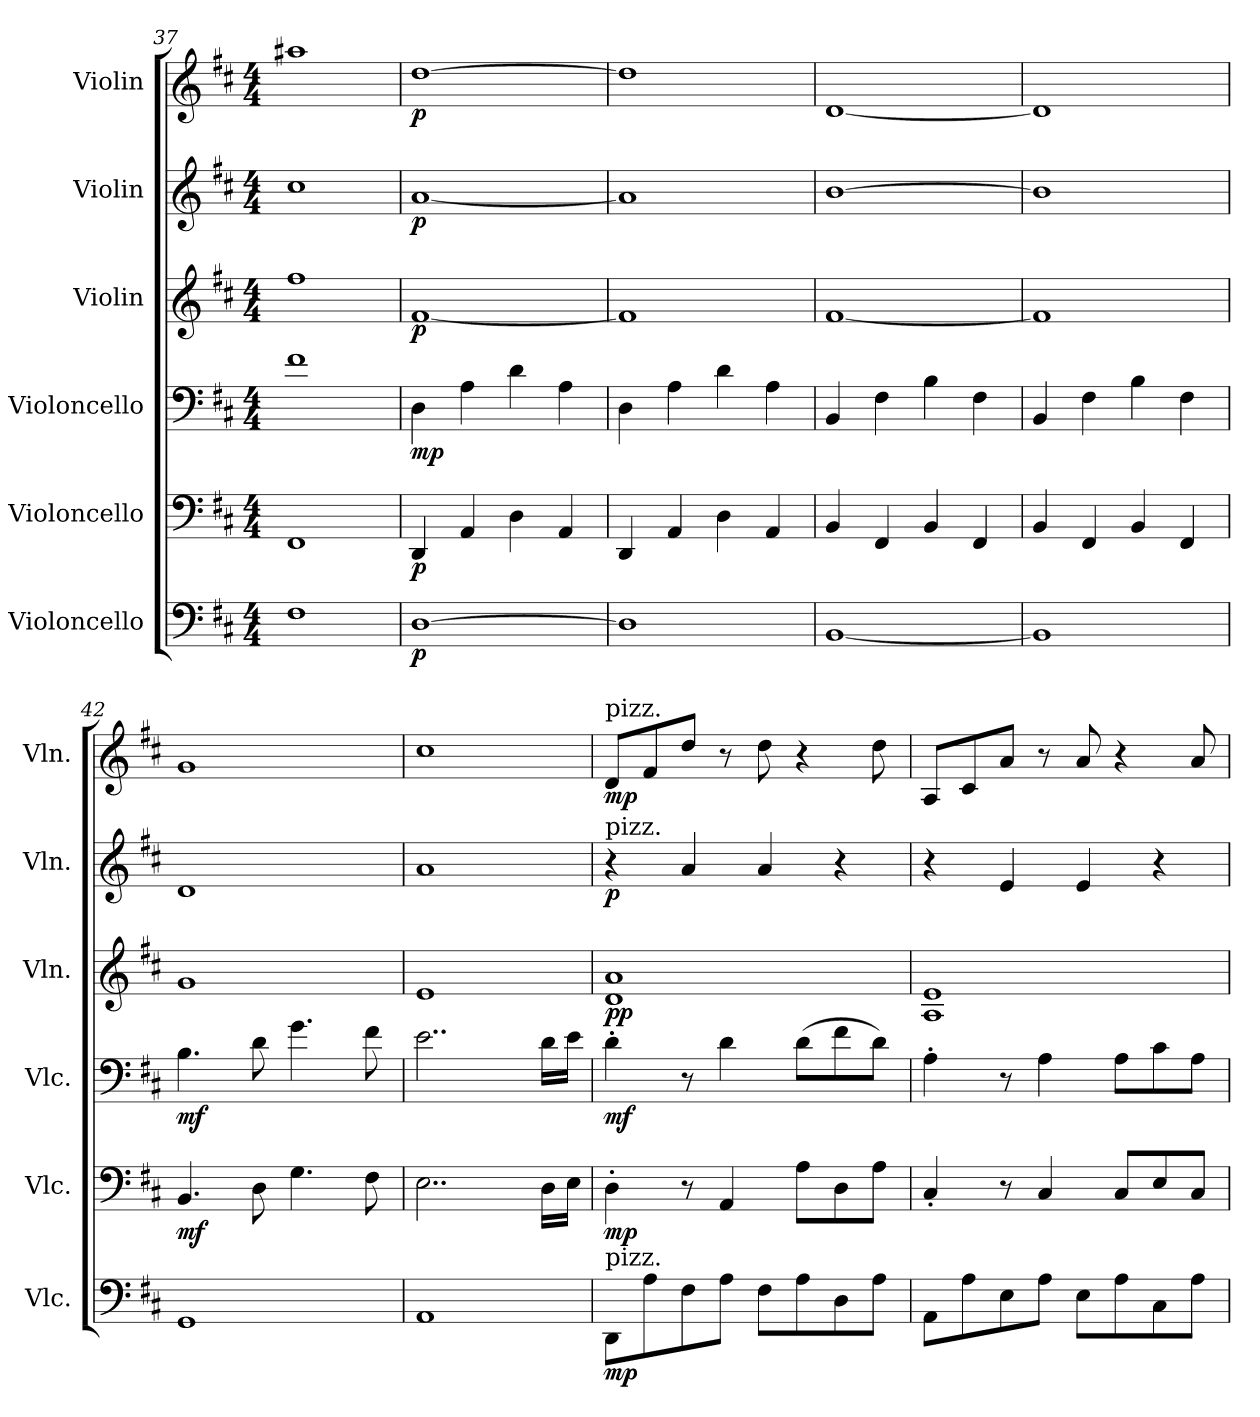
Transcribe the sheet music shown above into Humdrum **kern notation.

**kern	**dynam	**kern	**dynam	**kern	**dynam	**kern	**dynam	**kern	**dynam	**kern	**dynam
*part6	*part6	*part5	*part5	*part4	*part4	*part3	*part3	*part2	*part2	*part1	*part1
*staff6	*staff6	*staff5	*staff5	*staff4	*staff4	*staff3	*staff3	*staff2	*staff2	*staff1	*staff1
*I"Violoncello	*	*I"Violoncello	*	*I"Violoncello	*	*I"Violin	*	*I"Violin	*	*I"Violin	*
*I'Vlc.	*	*I'Vlc.	*	*I'Vlc.	*	*I'Vln.	*	*I'Vln.	*	*I'Vln.	*
!!LO:LB:g=z
*clefF4	*	*clefF4	*	*clefF4	*	*clefG2	*	*clefG2	*	*clefG2	*
*k[f#c#]	*	*k[f#c#]	*	*k[f#c#]	*	*k[f#c#]	*	*k[f#c#]	*	*k[f#c#]	*
*D:	*	*D:	*	*D:	*	*D:	*	*D:	*	*D:	*
*M4/4	*	*M4/4	*	*M4/4	*	*M4/4	*	*M4/4	*	*M4/4	*
=37	=37	=37	=37	=37	=37	=37	=37	=37	=37	=37	=37
1F#	.	1FF#	.	1f#	.	1ff#	.	1cc#	.	1aa#X	.
=38	=38	=38	=38	=38	=38	=38	=38	=38	=38	=38	=38
!	!LO:DY:b	!	!LO:DY:b	!	!LO:DY:b	!	!LO:DY:b	!	!LO:DY:b	!	!LO:DY:b
[1D	p	4DD/	p	4D\	mp	[1f#	p	[1a	p	[1dd	p
.	.	4AA/	.	4A\	.	.	.	.	.	.	.
.	.	4D\	.	4d\	.	.	.	.	.	.	.
.	.	4AA/	.	4A\	.	.	.	.	.	.	.
=39	=39	=39	=39	=39	=39	=39	=39	=39	=39	=39	=39
1D]	.	4DD/	.	4D\	.	1f#]	.	1a]	.	1dd]	.
.	.	4AA/	.	4A\	.	.	.	.	.	.	.
.	.	4D\	.	4d\	.	.	.	.	.	.	.
.	.	4AA/	.	4A\	.	.	.	.	.	.	.
=40	=40	=40	=40	=40	=40	=40	=40	=40	=40	=40	=40
[1BB	.	4BB/	.	4BB/	.	[1f#	.	[1b	.	[1d	.
.	.	4FF#/	.	4F#\	.	.	.	.	.	.	.
.	.	4BB/	.	4B\	.	.	.	.	.	.	.
.	.	4FF#/	.	4F#\	.	.	.	.	.	.	.
=41	=41	=41	=41	=41	=41	=41	=41	=41	=41	=41	=41
1BB]	.	4BB/	.	4BB/	.	1f#]	.	1b]	.	1d]	.
.	.	4FF#/	.	4F#\	.	.	.	.	.	.	.
.	.	4BB/	.	4B\	.	.	.	.	.	.	.
.	.	4FF#/	.	4F#\	.	.	.	.	.	.	.
=42	=42	=42	=42	=42	=42	=42	=42	=42	=42	=42	=42
!	!	!	!LO:DY:b	!	!LO:DY:b	!	!	!	!	!	!
1GG	.	4.BB/	mf	4.B\	mf	1g	.	1d	.	1g	.
.	.	8D\	.	8d\	.	.	.	.	.	.	.
.	.	4.G\	.	4.g\	.	.	.	.	.	.	.
.	.	8F#\	.	8f#\	.	.	.	.	.	.	.
=43	=43	=43	=43	=43	=43	=43	=43	=43	=43	=43	=43
1AA	.	2..E\	.	2..e\	.	1e	.	1a	.	1cc#	.
.	.	16D\LL	.	16d\LL	.	.	.	.	.	.	.
.	.	16E\JJ	.	16e\JJ	.	.	.	.	.	.	.
=44	=44	=44	=44	=44	=44	=44	=44	=44	=44	=44	=44
!	!	!	!	!	!	!	!	!	!	!LO:TX:a:t=pizz.	!
!	!	!	!	!	!	!	!	!LO:TX:a:t=pizz.	!	!	!
!LO:TX:a:t=pizz.	!	!	!	!	!	!	!	!	!	!	!
!	!LO:DY:b	!	!LO:DY:b	!	!LO:DY:b	!	!LO:DY:b	!	!LO:DY:b	!	!LO:DY:b
8DD\L	mp	4D'\	mp	4d'\	mf	1d 1a	pp	4r	p	8d/L	mp
8A\	.	.	.	.	.	.	.	.	.	8f#/	.
8F#\	.	8r	.	8r	.	.	.	4a/	.	8dd/J	.
8A\J	.	4AA/	.	4d\	.	.	.	.	.	8r	.
8F#\L	.	.	.	.	.	.	.	4a/	.	8dd\	.
8A\	.	8A\L	.	(8d\L	.	.	.	.	.	4r	.
8D\	.	8D\	.	8f#\	.	.	.	4r	.	.	.
8A\J	.	8A\J	.	8d\J)	.	.	.	.	.	8dd\	.
!!LO:PB:g=z
=45	=45	=45	=45	=45	=45	=45	=45	=45	=45	=45	=45
8AA\L	.	4C#'/	.	4A'\	.	1A 1e	.	4r	.	8A/L	.
8A\	.	.	.	.	.	.	.	.	.	8c#/	.
8E\	.	8r	.	8r	.	.	.	4e/	.	8a/J	.
8A\J	.	4C#/	.	4A\	.	.	.	.	.	8r	.
8E\L	.	.	.	.	.	.	.	4e/	.	8a/	.
8A\	.	8C#/L	.	8A\L	.	.	.	.	.	4r	.
8C#\	.	8E/	.	8c#\	.	.	.	4r	.	.	.
8A\J	.	8C#/J	.	8A\J	.	.	.	.	.	8a/	.
=	=	=	=	=	=	=	=	=	=	=	=
*-	*-	*-	*-	*-	*-	*-	*-	*-	*-	*-	*-
